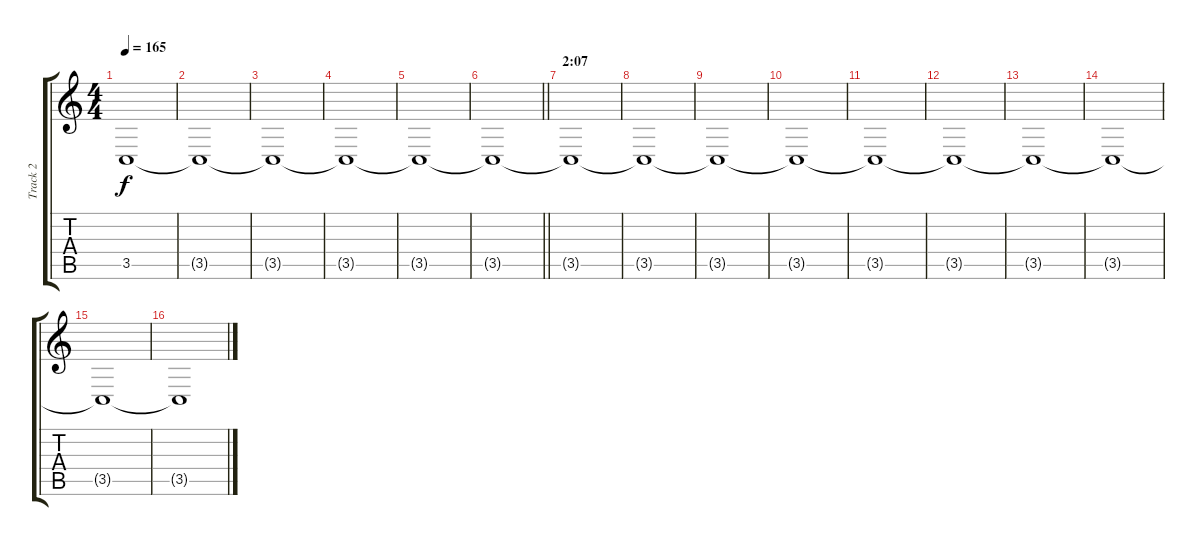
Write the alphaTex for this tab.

\track ("Track 2" "Track 2") {instrument pad7halo}
\staff {score tabs}
\tuning (E4 B3 G3 D3 A2 E2) {hide}
\ts (4 4)
\tempo 165
\clef g2
\ks c
3.5{t}.1{dy f} |
3.5{t}.1 |
3.5{t}.1 |
3.5{t}.1 |
3.5{t}.1 |
\barLineRight lightlight
3.5{t}.1 |
\section ("" "2:07")
3.5{t}.1 |
3.5{t}.1 |
3.5{t}.1 |
3.5{t}.1 |
3.5{t}.1 |
3.5{t}.1 |
3.5{t}.1 |
3.5{t}.1 |
3.5{t}.1 |
3.5{t}.1
